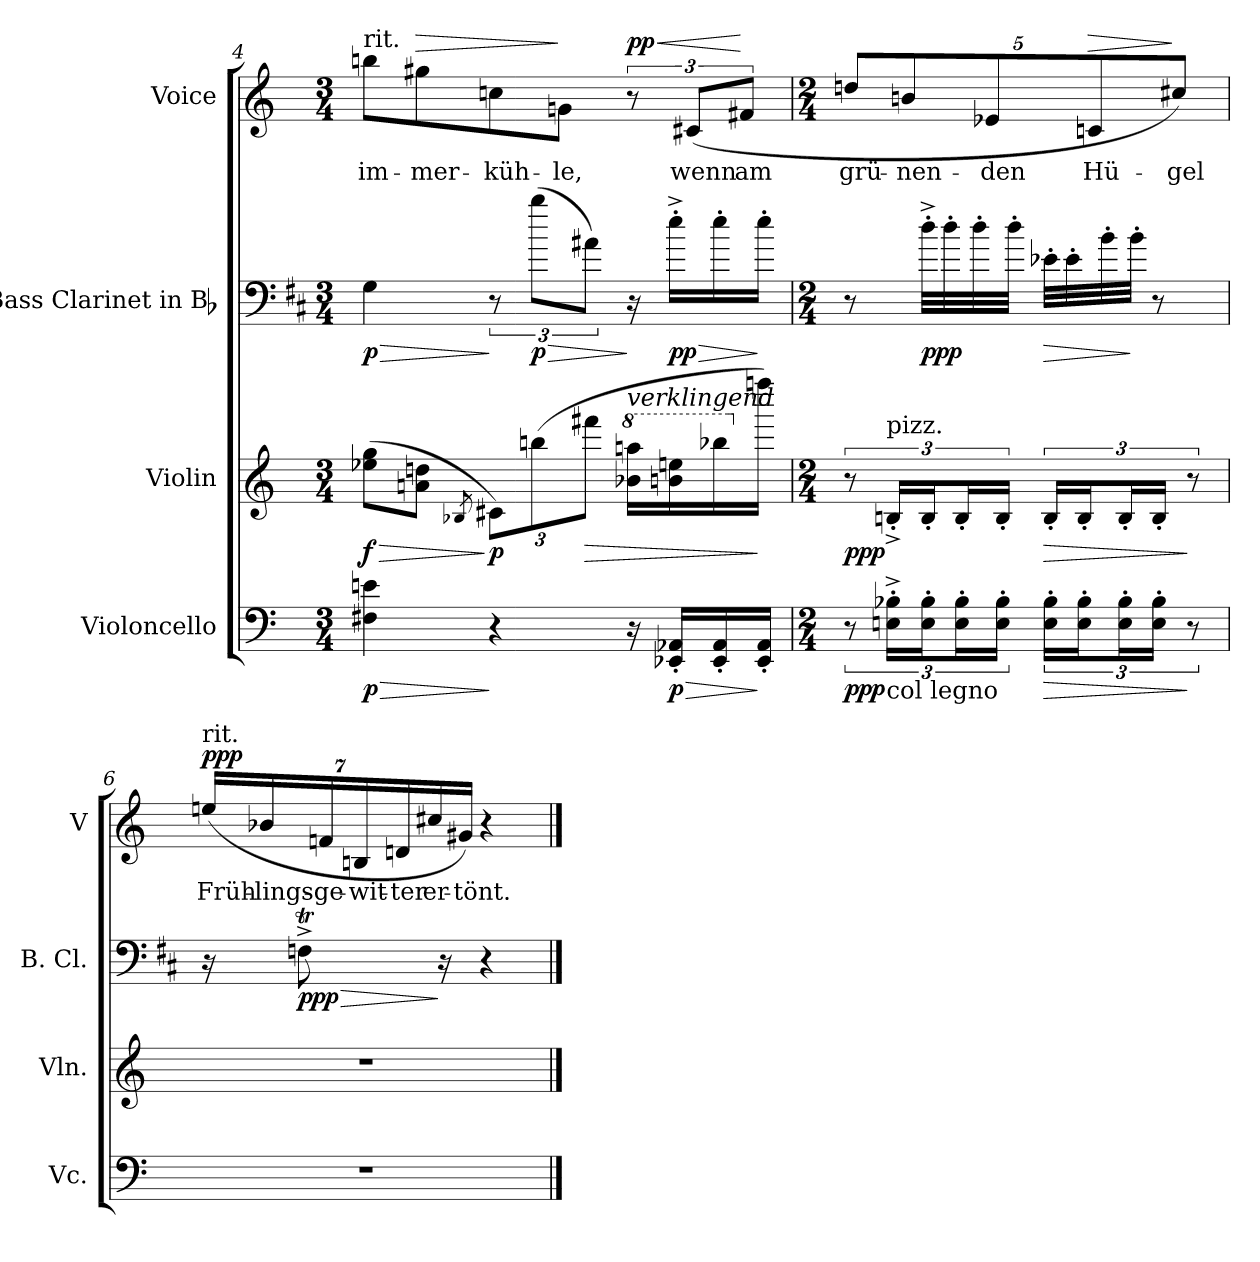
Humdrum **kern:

**kern	**dynam	**kern	**dynam	**kern	**dynam	**kern	**text	**dynam
*part4	*part4	*part3	*part3	*part2	*part2	*part1	*part1	*part1
*staff4	*staff4	*staff3	*staff3	*staff2	*staff2	*staff1	*staff1	*staff1
*I"Violoncello	*	*I"Violin	*	*I"Bass Clarinet in Bb	*	*I"Voice	*	*
*I'Vc.	*	*I'Vln.	*	*I'B. Cl.	*	*I'V	*	*
*clefF4	*	*clefG2	*	*clefF4	*	*clefG2	*	*
*	*	*	*	*ITrd1c2	*	*	*	*
*k[]	*	*k[]	*	*k[]	*	*k[]	*	*
*C:	*	*C:	*	*C:	*	*C:	*	*
*M3/4	*	*M3/4	*	*M3/4	*	*M3/4	*	*
=4	=4	=4	=4	=4	=4	=4	=4	=4
!	!	!	!	!	!	!LO:TX:a:t=rit.	!	!
!	!LO:HP:b	!	!LO:HP:b	!	!LO:HP:b	!	!	!
4F#X 4en	> p	(8ee-X 8ggL	> f	4F	> p	8bbnL	im-	.
!	!	!	!	!	!	!	!	!LO:HP:a
.	.	8an 8ddnJ	.	.	.	8gg#X	-mer-	>
.	.	8qB-X/	.	.	.	.	.	.
4r	]	12c#XL)	] p	12r	]	8ccn	-küh-	.
!	!	!	!	!	!LO:HP:b	!	!	!
.	.	(12bbn	.	(12aaL	> p	.	.	.
.	.	.	.	.	.	8gnJ	-le,	]
!	!	!	!LO:HP:b	!	!	!	!	!
.	.	12fff#XJ	>	12g#XJ)	.	.	.	.
*	*	*8va	*	*	*	*	*	*
!	!	!LO:TX:a:i:t=verklingend	!	!	!	!	!	!
!	!	!	!	!	!	!	!	!LO:HP:a
!	!	!	!	!	!	!	!	!LO:DY:n=1:a
16r	.	16bb-X 16aaanLL	.	16r	]	12r	.	< pp
!	!LO:HP:b	!	!	!	!LO:HP:b	!	!	!
16EE-X' 16AA-X'LL	> p	16bbn 16eeen	.	16dd'^LL	> pp	.	.	.
.	.	.	.	.	.	(12c#XL	wenn	.
16EE-' 16AA-'	.	16bbb-X	.	16dd'	.	.	.	.
.	.	.	.	.	.	12f#XJ	am	[
*	*	*X8va	*	*	*	*	*	*
16EE-' 16AA-'JJ	]	16ffffnJJ)	]	16dd'JJ	]	.	.	.
=5	=5	=5	=5	=5	=5	=5	=5	=5
*M2/4	*	*M2/4	*	*M2/4	*	*M2/4	*	*
*	*	*	*	*	*	*MM56	*	*
12r	ppp	12r	ppp	8r	.	10ddnL	grü-	.
!	!	!LO:TX:a:t=pizz.	!	!	!	!	!	!
!LO:TX:b:t=col legno	!	!	!	!	!	!	!	!
24En'^ 24B-X'^LL	.	24Bn'^LL	.	.	.	.	.	.
.	.	.	.	.	.	10bn	-nen-	.
24E' 24B-'J	.	24B'J	.	32cc'^LLL	ppp	.	.	.
.	.	.	.	32cc'	.	.	.	.
24E' 24B-'L	.	24B'L	.	.	.	.	.	.
.	.	.	.	32cc'	.	.	.	.
.	.	.	.	.	.	10e-X	-den	.
24E' 24B-'JJ	.	24B'JJ	.	.	.	.	.	.
.	.	.	.	32cc'JJJ	.	.	.	.
!	!LO:HP:b	!	!LO:HP:b	!	!LO:HP:b	!	!	!
24E' 24B-'LL	>	24B'LL	>	32d-X'LLL	>	.	.	.
.	.	.	.	32d-'	.	.	.	.
24E' 24B-'J	.	24B'J	.	.	.	.	.	.
!	!	!	!	!	!	!	!	!LO:HP:a
.	.	.	.	.	.	10cn	Hü-	>
.	.	.	.	32a'	.	.	.	.
24E' 24B-'L	.	24B'L	.	.	.	.	.	.
.	.	.	.	32a'JJJ	]	.	.	.
24E' 24B-'JJ	.	24B'JJ	.	8r	.	.	.	.
.	.	.	.	.	.	10cc#XJ)	-gel	]
12r	]	12r	]	.	.	.	.	.
=6	=6	=6	=6	=6	=6	=6	=6	=6
!	!	!	!	!	!	!LO:TX:a:t=rit.	!	!
!	!	!	!	!	!	!	!	!LO:DY:a
2r	.	2r	.	16r	.	(28eenLL	Früh-	ppp
.	.	.	.	.	.	28b-X	-lings-	.
!	!	!	!	!	!LO:HP:b	!	!	!
.	.	.	.	8E-XT^	> ppp	.	.	.
.	.	.	.	.	.	28fn	-ge-	.
.	.	.	.	.	.	28Bn	-wit-	.
.	.	.	.	.	.	28dn	-ter	.
.	.	.	.	.	.	28cc#X	er-	.
.	.	.	.	16r	]	.	.	.
.	.	.	.	.	.	28g#XJJ)	-tönt.	.
.	.	.	.	4r	.	4r	.	.
==	==	==	==	==	==	==	==	==
*-	*-	*-	*-	*-	*-	*-	*-	*-
